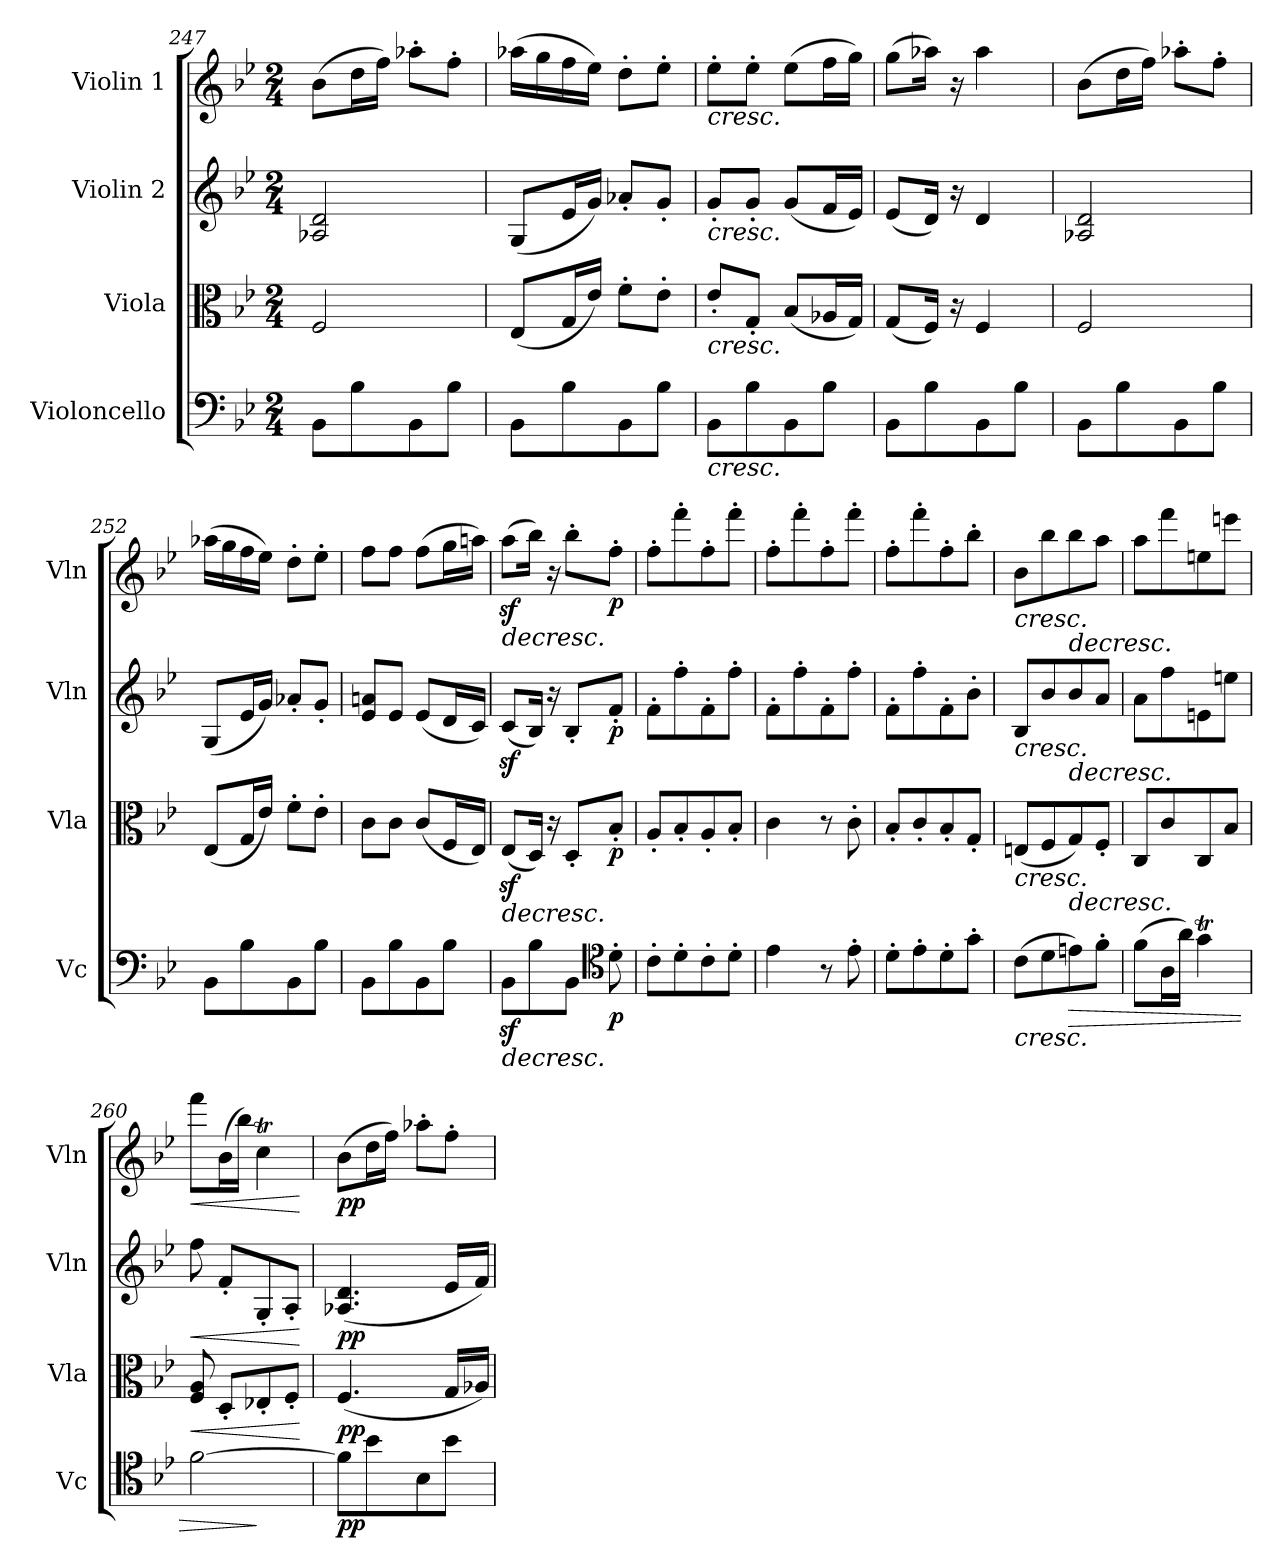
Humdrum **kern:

**kern	**dynam	**kern	**dynam	**kern	**dynam	**kern	**dynam
*part4	*part4	*part3	*part3	*part2	*part2	*part1	*part1
*staff4	*staff4	*staff3	*staff3	*staff2	*staff2	*staff1	*staff1
*I"Violoncello	*	*I"Viola	*	*I"Violin 2	*	*I"Violin 1	*
*I'Vc	*	*I'Vla	*	*I'Vln	*	*I'Vln	*
*clefF4	*	*clefC3	*	*clefG2	*	*clefG2	*
*k[b-e-]	*	*k[b-e-]	*	*k[b-e-]	*	*k[b-e-]	*
*M2/4	*	*M2/4	*	*M2/4	*	*M2/4	*
=247	=247	=247	=247	=247	=247	=247	=247
8BB-\L	.	2F/	.	2A-X/ 2d/	.	(8b-\L	.
8B-\	.	.	.	.	.	16dd\L	.
.	.	.	.	.	.	16ff\JJ)	.
8BB-\	.	.	.	.	.	8aa-X'\L	.
8B-\J	.	.	.	.	.	8ff'\J	.
=248	=248	=248	=248	=248	=248	=248	=248
8BB-\L	.	(8E-/L	.	(8G/L	.	(16aa-X\LL	.
.	.	.	.	.	.	16gg\	.
8B-\	.	16G/L	.	16e-/L	.	16ff\	.
.	.	16e-/JJ)	.	16g/JJ)	.	16ee-\JJ)	.
8BB-\	.	8f'\L	.	8a-X'/L	.	8dd'\L	.
8B-\J	.	8e-'\J	.	8g'/J	.	8ee-'\J	.
=249	=249	=249	=249	=249	=249	=249	=249
!	!	!	!	!	!	!LO:TX:b:i:t=cresc.	!
!	!	!	!	!LO:TX:b:i:t=cresc.	!	!	!
!	!	!LO:TX:b:i:t=cresc.	!	!	!	!	!
!LO:TX:b:i:t=cresc.	!	!	!	!	!	!	!
8BB-\L	.	8e-'/L	.	8g'/L	.	8ee-'\L	.
8B-\	.	8G'/J	.	8g'/J	.	8ee-'\J	.
8BB-\	.	(8B-/L	.	(8g/L	.	(8ee-\L	.
8B-\J	.	16A-X/L	.	16f/L	.	16ff\L	.
.	.	16G/JJ)	.	16e-/JJ)	.	16gg\JJ)	.
=250	=250	=250	=250	=250	=250	=250	=250
8BB-\L	.	(8G/L	.	(8e-/L	.	(8gg\L	.
8B-\	.	16F/Jk)	.	16d/Jk)	.	16aa-X\Jk)	.
.	.	16r	.	16r	.	16r	.
8BB-\	.	4F/	.	4d/	.	4aa-\	.
8B-\J	.	.	.	.	.	.	.
=251	=251	=251	=251	=251	=251	=251	=251
8BB-\L	.	2F/	.	2A-X/ 2d/	.	(8b-\L	.
8B-\	.	.	.	.	.	16dd\L	.
.	.	.	.	.	.	16ff\JJ)	.
8BB-\	.	.	.	.	.	8aa-X'\L	.
8B-\J	.	.	.	.	.	8ff'\J	.
=252	=252	=252	=252	=252	=252	=252	=252
8BB-\L	.	(8E-/L	.	(8G/L	.	(16aa-X\LL	.
.	.	.	.	.	.	16gg\	.
8B-\	.	16G/L	.	16e-/L	.	16ff\	.
.	.	16e-/JJ)	.	16g/JJ)	.	16ee-\JJ)	.
8BB-\	.	8f'\L	.	8a-X'/L	.	8dd'\L	.
8B-\J	.	8e-'\J	.	8g'/J	.	8ee-'\J	.
!!LO:LB:g=z
=253	=253	=253	=253	=253	=253	=253	=253
8BB-\L	.	8c\L	.	8e-/ 8an/L	.	8ff\L	.
8B-\	.	8c\J	.	8e-/J	.	8ff\J	.
8BB-\	.	(8c/L	.	(8e-/L	.	(8ff\L	.
8B-\J	.	16F/L	.	16d/L	.	16gg\L	.
.	.	16E-/JJ)	.	16c/JJ)	.	16aan\JJ)	.
=254	=254	=254	=254	=254	=254	=254	=254
!	!LO:HP:b	!	!LO:HP:b	!	!	!	!LO:HP:b
8BB-z<\L	>	(8E-z</L	>	(8cz</L	.	(8aaz<\L	>
8B-\	.	16D/Jk)	.	16B-/Jk)	.	16bb-\Jk)	.
.	.	16r	.	16r	.	16r	.
8BB-\J	.	8D'/L	.	8B-'/L	.	8bb-'\L	.
*clefC4	*	*	*	*	*	*	*
!	!LO:DY:b	!	!LO:DY:b	!	!LO:DY:b	!	!LO:DY:b
8d'\	p	8B-'/J	p	8f'/J	p	8ff'\J	p
=255	=255	=255	=255	=255	=255	=255	=255
8c'\L	.	8A'/L	.	8f'\L	.	8ff'\L	.
8d'\	.	8B-'/	.	8ff'\	.	8fff'\	.
8c'\	.	8A'/	.	8f'\	.	8ff'\	.
8d'\J	.	8B-'/J	.	8ff'\J	.	8fff'\J	.
=256	=256	=256	=256	=256	=256	=256	=256
4e-\	.	4c\	.	8f'\L	.	8ff'\L	.
.	.	.	.	8ff'\	.	8fff'\	.
8r	.	8r	.	8f'\	.	8ff'\	.
8e-'\	.	8c'\	.	8ff'\J	.	8fff'\J	.
=257	=257	=257	=257	=257	=257	=257	=257
8d'\L	.	8B-'/L	.	8f'\L	.	8ff'\L	.
8e-'\	.	8c'/	.	8ff'\	.	8fff'\	.
8d'\	.	8B-'/	.	8f'\	.	8ff'\	.
8g'\J	.	8G'/J	.	8b-'\J	.	8bb-'\J	.
=258	=258	=258	=258	=258	=258	=258	=258
!	!LO:HP:b	!	!LO:HP:b	!	!LO:HP:b	!	!LO:HP:b
(8c\L	<	(8En/L	<	8B-/L	<	8b-\L	<
8d\	.	8F/	.	8b-/	.	8bb-\	.
!	!LO:HP:n=1:b	!	!LO:HP:n=1:b	!	!LO:HP:b	!	!LO:HP:n=1:b
8en\)	] >	8G/)	] >	8b-/	>	8bb-\	] >
8f'\J	.	8F'/J	.	8a/J	.	8aa\J	.
.	[	.	[	.	[	.	[
=259	=259	=259	=259	=259	=259	=259	=259
(8f\L	.	8C/L	.	8a\L	.	8aa\L	.
16A\L	.	8c/	.	8ff\	.	8fff\	.
16a\JJ)	.	.	.	.	.	.	.
4gT\	.	8C/	.	8en\	.	8een\	.
.	.	8B-/J	.	8een\J	.	8eeen\J	.
=260	=260	=260	=260	=260	=260	=260	=260
*^	*	*	*	*	*	*	*
!	!	!	!	!LO:HP:b	!	!LO:HP:b	!	!LO:HP:b
[2f\	4ryy	.	8F/ 8A/	<	8ff\	<	8fff\L	<
.	.	.	8D'/L	.	8f'/L	.	(16b-\L	.
.	.	.	.	.	.	.	16bb-\JJ)	]
.	4ryy	]	8E-X'/	]	8G'/	]	4ccT\	.
.	.	.	8F'/J	.	8A'/J	.	.	.
*v	*v	*	*	*	*	*	*	*
.	.	.	[	.	[	.	[
!!LO:LB:g=z
=261	=261	=261	=261	=261	=261	=261	=261
!	!LO:DY:b	!	!LO:DY:b	!	!LO:DY:b	!	!LO:DY:b
8f\L]	pp	(4.F/	pp	(4.A-X/ 4.d/	pp	(8b-\L	pp
8b-\	.	.	.	.	.	16dd\L	.
.	.	.	.	.	.	16ff\JJ)	.
8B-\	.	.	.	.	.	8aa-X'\L	.
8b-\J	.	16G/LL	.	16e-/LL	.	8ff'\J	.
.	.	16A-X/JJ)	.	16f/JJ)	.	.	.
=	=	=	=	=	=	=	=
*-	*-	*-	*-	*-	*-	*-	*-
